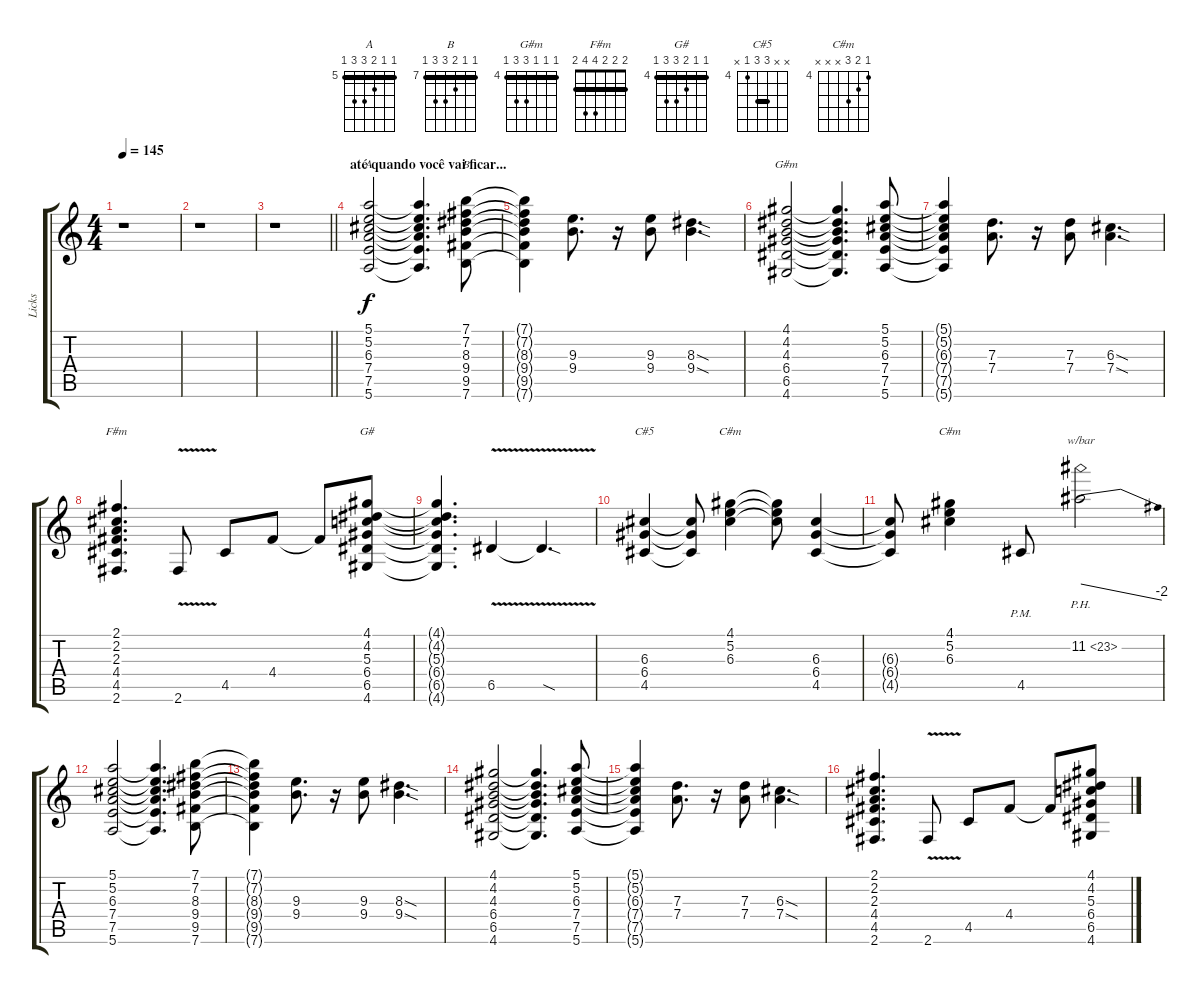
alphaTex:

\track ("Licks" "Licks") {instrument distortionguitar}
\staff {score tabs}
\tuning (E4 B3 G3 D3 A2 E2) {hide}
\chord ("A" 5 5 6 7 7 5) {firstfret 5 barre 5}
\chord ("B" 7 7 8 9 9 7) {firstfret 7 barre 7}
\chord ("G#m" 4 4 4 6 6 4) {firstfret 4 barre 4}
\chord ("F#m" 2 2 2 4 4 2) {barre 2}
\chord ("G#" 4 4 5 6 6 4) {firstfret 4 barre 4}
\chord ("C#5" x x 6 6 4 x) {firstfret 4 barre 6}
\chord ("C#m" 4 5 6 6 4 x) {firstfret 4 barre 4}
\chord ("C#m" 4 5 6 x x x) {firstfret 4}
\ts (4 4)
\tempo 145
\clef g2
\ks c
r.1{dy f} |
r.1 |
\barLineRight lightlight
r.1 |
\section ("" "até quando você vai ficar...")
(5.1 5.2 6.3 7.4 7.5 5.6).2{ch "A"} (5.1{t} 5.2{t} 6.3{t} 7.4{t} 7.5{t} 5.6{t}).4{d} (7.1 7.2 8.3 9.4 9.5 7.6).8{ch "B"} |
(7.1{t} 7.2{t} 8.3{t} 9.4{t} 9.5{t} 7.6{t}).4 (9.3 9.4).8{d} r.16 (9.3 9.4).8 (8.3{sod} 9.4{sod}).4{d} |
(4.1 4.2 4.3 6.4 6.5 4.6).2{ch "G#m"} (4.1{t} 4.2{t} 4.3{t} 6.4{t} 6.5{t} 4.6{t}).4{d} (5.1 5.2 6.3 7.4 7.5 5.6).8 |
(5.1{t} 5.2{t} 6.3{t} 7.4{t} 7.5{t} 5.6{t}).4 (7.3 7.4).8{d} r.16 (7.3 7.4).8 (6.3{sod} 7.4{sod}).4{d} |
(2.1 2.2 2.3 4.4 4.5 2.6).4{d ch "F#m"} 2.6{v}.8 4.5.8 4.4.8 4.4{t}.8 (4.1 4.2 5.3 6.4 6.5 4.6).8{ch "G#"} |
(4.1{t} 4.2{t} 5.3{t} 6.4{t} 6.5{t} 4.6{t}).4{d} 6.5{v}.4 6.5{sod t}.4{d} |
(6.3 6.4 4.5).4{ch "C#5"} (6.3{t} 6.4{t} 4.5{t}).8 (4.1 5.2 6.3).4{ch "C#m"} (4.1{t} 5.2{t} 6.3{t}).8 (6.3 6.4 4.5).4 |
(6.3{t} 6.4{t} 4.5{t}).8 (4.1 5.2 6.3).4{ch "C#m"} 4.5{pm}.8 11.2{ph 12}.2{tbe (dive default 0 0 60 -8)} |
(5.1 5.2 6.3 7.4 7.5 5.6).2 (5.1{t} 5.2{t} 6.3{t} 7.4{t} 7.5{t} 5.6{t}).4{d} (7.1 7.2 8.3 9.4 9.5 7.6).8 |
(7.1{t} 7.2{t} 8.3{t} 9.4{t} 9.5{t} 7.6{t}).4 (9.3 9.4).8{d} r.16 (9.3 9.4).8 (8.3{sod} 9.4{sod}).4{d} |
(4.1 4.2 4.3 6.4 6.5 4.6).2 (4.1{t} 4.2{t} 4.3{t} 6.4{t} 6.5{t} 4.6{t}).4{d} (5.1 5.2 6.3 7.4 7.5 5.6).8 |
(5.1{t} 5.2{t} 6.3{t} 7.4{t} 7.5{t} 5.6{t}).4 (7.3 7.4).8{d} r.16 (7.3 7.4).8 (6.3{sod} 7.4{sod}).4{d} |
(2.1 2.2 2.3 4.4 4.5 2.6).4{d} 2.6{v}.8 4.5.8 4.4.8 4.4{t}.8 (4.1 4.2 5.3 6.4 6.5 4.6).8
